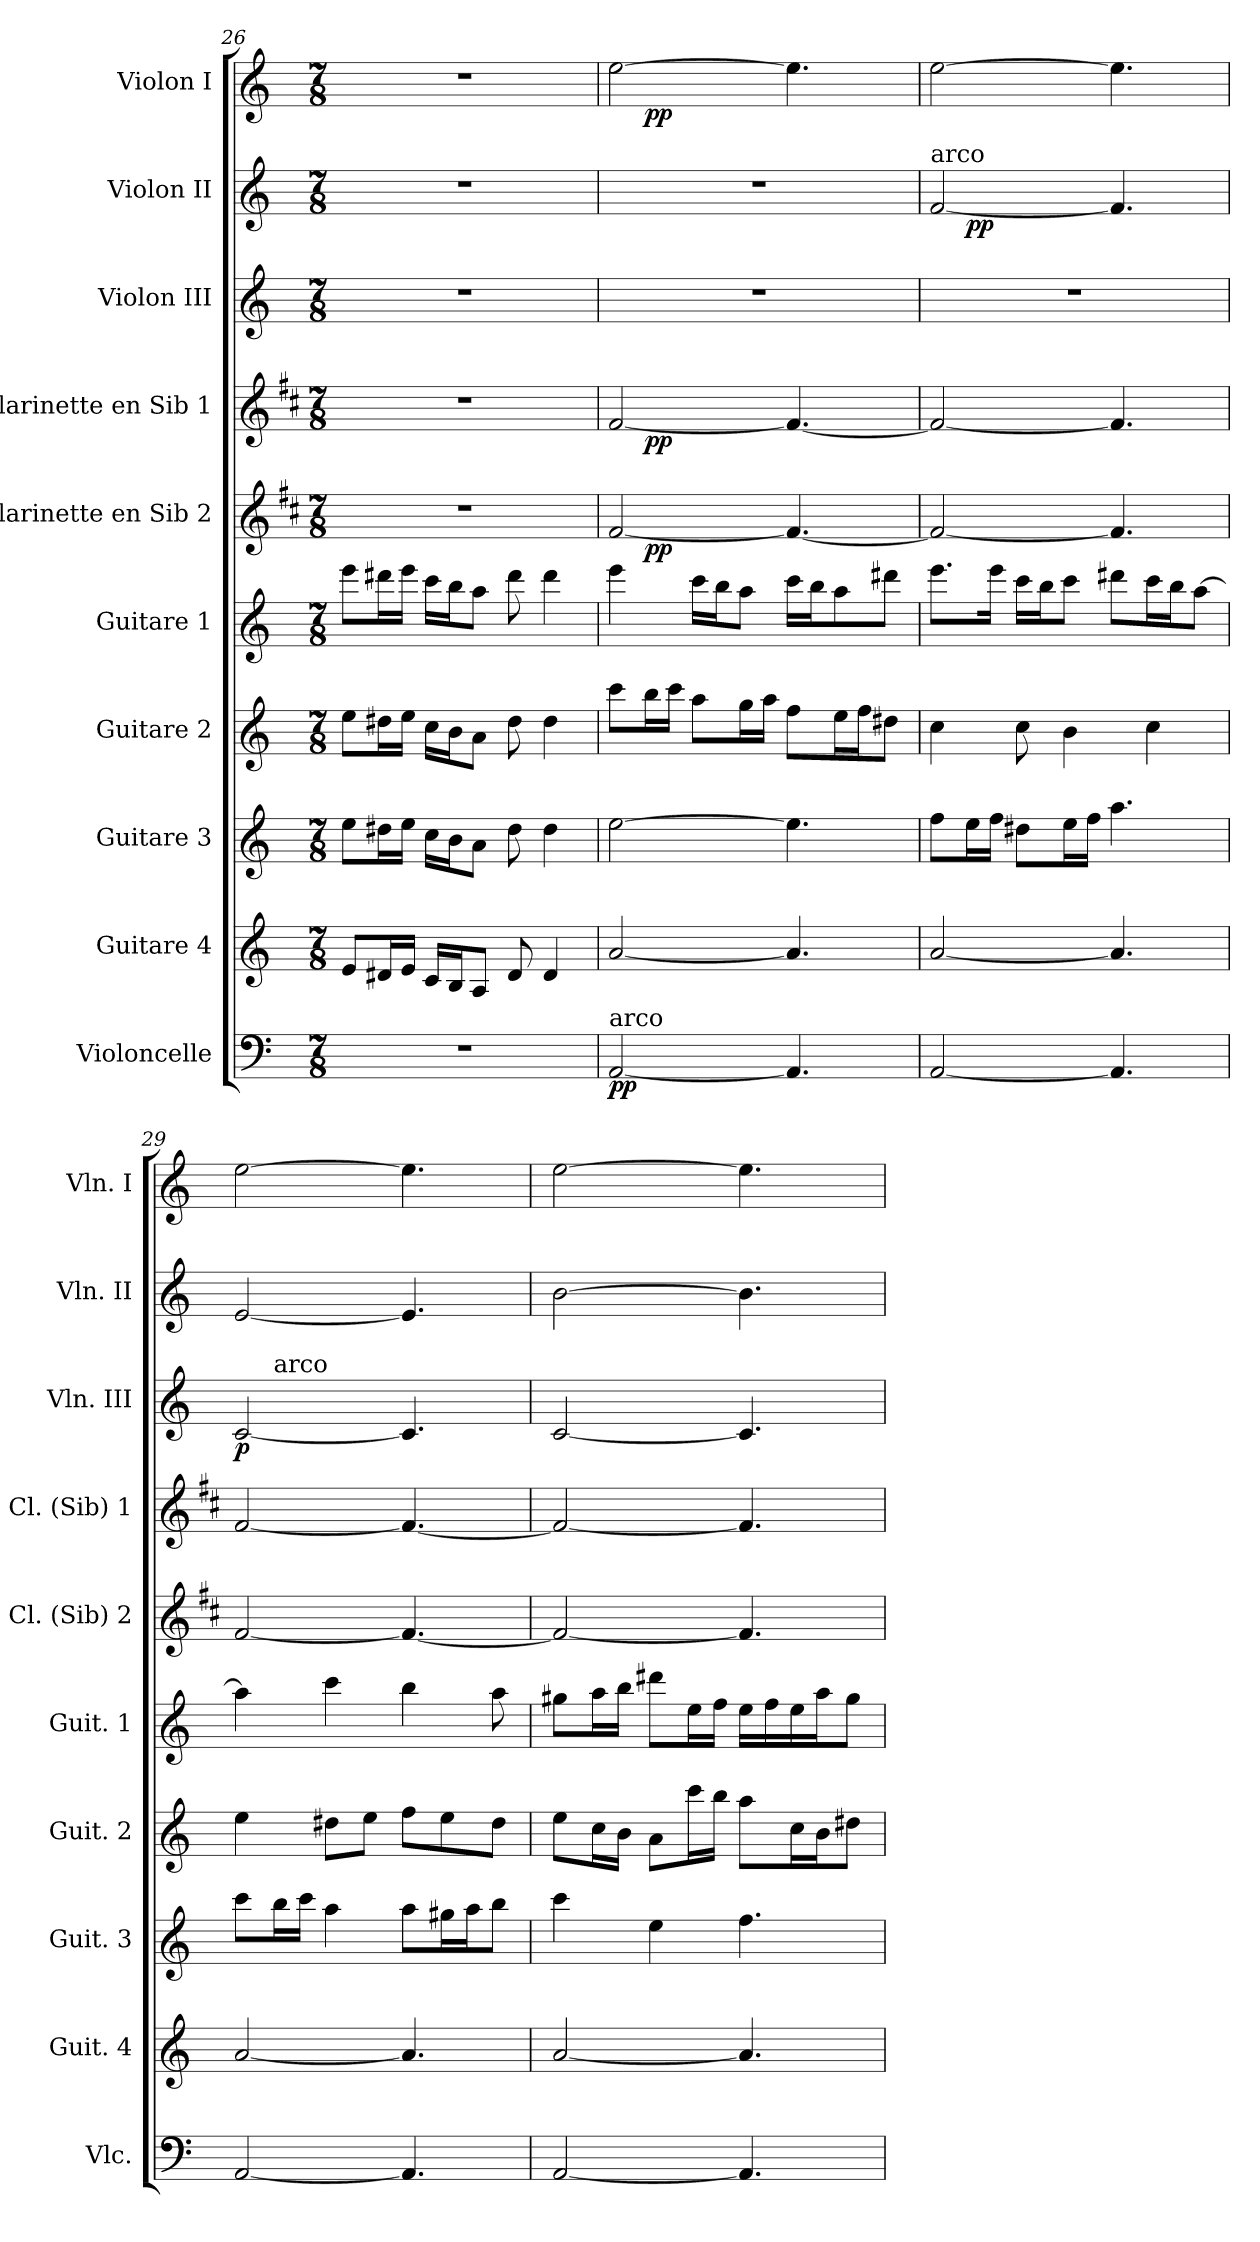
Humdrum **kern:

**kern	**dynam	**kern	**kern	**kern	**kern	**kern	**dynam	**kern	**dynam	**kern	**dynam	**kern	**dynam	**kern	**dynam
*part10	*part10	*part9	*part8	*part7	*part6	*part5	*part5	*part4	*part4	*part3	*part3	*part2	*part2	*part1	*part1
*staff10	*staff10	*staff9	*staff8	*staff7	*staff6	*staff5	*staff5	*staff4	*staff4	*staff3	*staff3	*staff2	*staff2	*staff1	*staff1
*I"Violoncelle	*	*I"Guitare 4	*I"Guitare 3	*I"Guitare 2	*I"Guitare 1	*I"Clarinette en Sib 2	*	*I"Clarinette en Sib 1	*	*I"Violon III	*	*I"Violon II	*	*I"Violon I	*
*I'Vlc.	*	*I'Guit. 4	*I'Guit. 3	*I'Guit. 2	*I'Guit. 1	*I'Cl. (Sib) 2	*	*I'Cl. (Sib) 1	*	*I'Vln. III	*	*I'Vln. II	*	*I'Vln. I	*
*clefF4	*	*clefG2	*clefG2	*clefG2	*clefG2	*clefG2	*	*clefG2	*	*clefG2	*	*clefG2	*	*clefG2	*
*	*	*ITrd7c12	*ITrd7c12	*ITrd7c12	*ITrd7c12	*ITrd1c2	*	*ITrd1c2	*	*	*	*	*	*	*
*k[]	*	*k[]	*k[]	*k[]	*k[]	*k[]	*	*k[]	*	*k[]	*	*k[]	*	*k[]	*
*C:	*	*C:	*C:	*C:	*C:	*C:	*	*C:	*	*C:	*	*C:	*	*C:	*
*M7/8	*	*M7/8	*M7/8	*M7/8	*M7/8	*M7/8	*	*M7/8	*	*M7/8	*	*M7/8	*	*M7/8	*
=26	=26	=26	=26	=26	=26	=26	=26	=26	=26	=26	=26	=26	=26	=26	=26
2..r	.	8E/L	8e\L	8e\L	8ee\L	2..r	.	2..r	.	2..r	.	2..r	.	2..r	.
.	.	16D#X/L	16d#X\L	16d#X\L	16dd#X\L	.	.	.	.	.	.	.	.	.	.
.	.	16E/JJ	16e\JJ	16e\JJ	16ee\JJ	.	.	.	.	.	.	.	.	.	.
.	.	16C/LL	16c\LL	16c\LL	16cc\LL	.	.	.	.	.	.	.	.	.	.
.	.	16BB/J	16B\J	16B\J	16b\J	.	.	.	.	.	.	.	.	.	.
.	.	8AA/J	8A\J	8A\J	8a\J	.	.	.	.	.	.	.	.	.	.
.	.	8D#/	8d#\	8d#\	8dd#\	.	.	.	.	.	.	.	.	.	.
.	.	4D#/	4d#\	4d#\	4dd#\	.	.	.	.	.	.	.	.	.	.
=27	=27	=27	=27	=27	=27	=27	=27	=27	=27	=27	=27	=27	=27	=27	=27
!	!	!	!	!	!	!	!	!	!	!	!	!	!	!LO:TX:a:t=arco	!
!LO:TX:a:t=arco	!	!	!	!	!	!	!	!	!	!	!	!	!	!	!
!	!LO:DY:b	!	!	!	!	!	!	!	!	!	!	!	!	!	!
*	*	*	*	*	*	*^	*	*^	*	*	*	*	*	*^	*
[2AA/	pp	[2A/	[2e\	8cc\L	4ee\	[2e/	8ryy	.	[2e/	8ryy	.	2..r	.	2..r	.	[2ee\	8ryy	.
!	!	!	!	!	!	!	!	!LO:DY:b	!	!	!LO:DY:b	!	!	!	!	!	!	!LO:DY:b
.	.	.	.	16b\L	.	.	2.ryy	pp	.	2.ryy	pp	.	.	.	.	.	2.ryy	pp
.	.	.	.	16cc\JJ	.	.	.	.	.	.	.	.	.	.	.	.	.	.
.	.	.	.	8a\L	16cc\LL	.	.	.	.	.	.	.	.	.	.	.	.	.
.	.	.	.	.	16b\J	.	.	.	.	.	.	.	.	.	.	.	.	.
.	.	.	.	16g\L	8a\J	.	.	.	.	.	.	.	.	.	.	.	.	.
.	.	.	.	16a\JJ	.	.	.	.	.	.	.	.	.	.	.	.	.	.
4.AA/]	.	4.A/]	4.e\]	8f\L	16cc\LL	4.e/_	.	.	4.e/_	.	.	.	.	.	.	4.ee\]	.	.
.	.	.	.	.	16b\J	.	.	.	.	.	.	.	.	.	.	.	.	.
.	.	.	.	16e\L	8a\	.	.	.	.	.	.	.	.	.	.	.	.	.
.	.	.	.	16f\J	.	.	.	.	.	.	.	.	.	.	.	.	.	.
.	.	.	.	8d#X\J	8dd#X\J	.	.	.	.	.	.	.	.	.	.	.	.	.
!!LO:PB:g=z
=28	=28	=28	=28	=28	=28	=28	=28	=28	=28	=28	=28	=28	=28	=28	=28	=28	=28	=28
*	*	*	*	*	*	*	*	*	*	*	*	*	*	*^	*	*	*	*
!	!	!	!	!	!	!	!	!	!	!	!	!	!	!LO:TX:a:t=arco	!	!	!	!	!
*	*	*	*	*	*	*v	*v	*	*	*	*	*	*	*	*	*	*v	*v	*
*	*	*	*	*	*	*	*	*v	*v	*	*	*	*	*	*	*	*
[2AA/	.	[2A/	8f\L	4c\	8.ee\L	2e/_	.	2e/_	.	2..r	.	[2f/	8ryy	.	[2ee\	.
!	!	!	!	!	!	!	!	!	!	!	!	!	!	!LO:DY:b	!	!
.	.	.	16e\L	.	.	.	.	.	.	.	.	.	2.ryy	pp	.	.
.	.	.	16f\JJ	.	16ee\Jk	.	.	.	.	.	.	.	.	.	.	.
.	.	.	8d#X\L	8c\	16cc\LL	.	.	.	.	.	.	.	.	.	.	.
.	.	.	.	.	16b\J	.	.	.	.	.	.	.	.	.	.	.
.	.	.	16e\L	4B\	8cc\J	.	.	.	.	.	.	.	.	.	.	.
.	.	.	16f\JJ	.	.	.	.	.	.	.	.	.	.	.	.	.
4.AA/]	.	4.A/]	4.a\	.	8dd#X\L	4.e/]	.	4.e/]	.	.	.	4.f/]	.	.	4.ee\]	.
.	.	.	.	4c\	16cc\L	.	.	.	.	.	.	.	.	.	.	.
.	.	.	.	.	16b\J	.	.	.	.	.	.	.	.	.	.	.
.	.	.	.	.	[8a\J	.	.	.	.	.	.	.	.	.	.	.
=29	=29	=29	=29	=29	=29	=29	=29	=29	=29	=29	=29	=29	=29	=29	=29	=29
!	!	!	!	!	!	!	!	!	!	!	!LO:DY:b	!	!	!	!	!
*	*	*	*	*	*	*	*	*	*	*^	*	*v	*v	*	*	*
[2AA/	.	[2A/	8cc\L	4e\	4a\]	[2e/	.	[2e/	.	[2c/	8ryy	p	[2e/	.	[2ee\	.
!	!	!	!	!	!	!	!	!	!	!	!LO:TX:a:t=arco	!	!	!	!	!
.	.	.	16b\L	.	.	.	.	.	.	.	2.ryy	.	.	.	.	.
.	.	.	16cc\JJ	.	.	.	.	.	.	.	.	.	.	.	.	.
.	.	.	4a\	8d#X\L	4cc\	.	.	.	.	.	.	.	.	.	.	.
.	.	.	.	8e\J	.	.	.	.	.	.	.	.	.	.	.	.
4.AA/]	.	4.A/]	8a\L	8f\L	4b\	4.e/_	.	4.e/_	.	4.c/]	.	.	4.e/]	.	4.ee\]	.
.	.	.	16g#X\L	8e\	.	.	.	.	.	.	.	.	.	.	.	.
.	.	.	16a\J	.	.	.	.	.	.	.	.	.	.	.	.	.
.	.	.	8b\J	8d#\J	8a\	.	.	.	.	.	.	.	.	.	.	.
*	*	*	*	*	*	*	*	*	*	*v	*v	*	*	*	*	*
=30	=30	=30	=30	=30	=30	=30	=30	=30	=30	=30	=30	=30	=30	=30	=30
[2AA/	.	[2A/	4cc\	8e\L	8g#X\L	2e/_	.	2e/_	.	[2c/	.	[2b\	.	[2ee\	.
.	.	.	.	16c\L	16a\L	.	.	.	.	.	.	.	.	.	.
.	.	.	.	16B\JJ	16b\JJ	.	.	.	.	.	.	.	.	.	.
.	.	.	4e\	8A\L	8dd#X\L	.	.	.	.	.	.	.	.	.	.
.	.	.	.	16cc\L	16e\L	.	.	.	.	.	.	.	.	.	.
.	.	.	.	16b\JJ	16f\JJ	.	.	.	.	.	.	.	.	.	.
4.AA/]	.	4.A/]	4.f\	8a\L	16e\LL	4.e/]	.	4.e/]	.	4.c/]	.	4.b\]	.	4.ee\]	.
.	.	.	.	.	16f\	.	.	.	.	.	.	.	.	.	.
.	.	.	.	16c\L	16e\	.	.	.	.	.	.	.	.	.	.
.	.	.	.	16B\J	16a\J	.	.	.	.	.	.	.	.	.	.
.	.	.	.	8d#X\J	8g#\J	.	.	.	.	.	.	.	.	.	.
=	=	=	=	=	=	=	=	=	=	=	=	=	=	=	=
*-	*-	*-	*-	*-	*-	*-	*-	*-	*-	*-	*-	*-	*-	*-	*-
